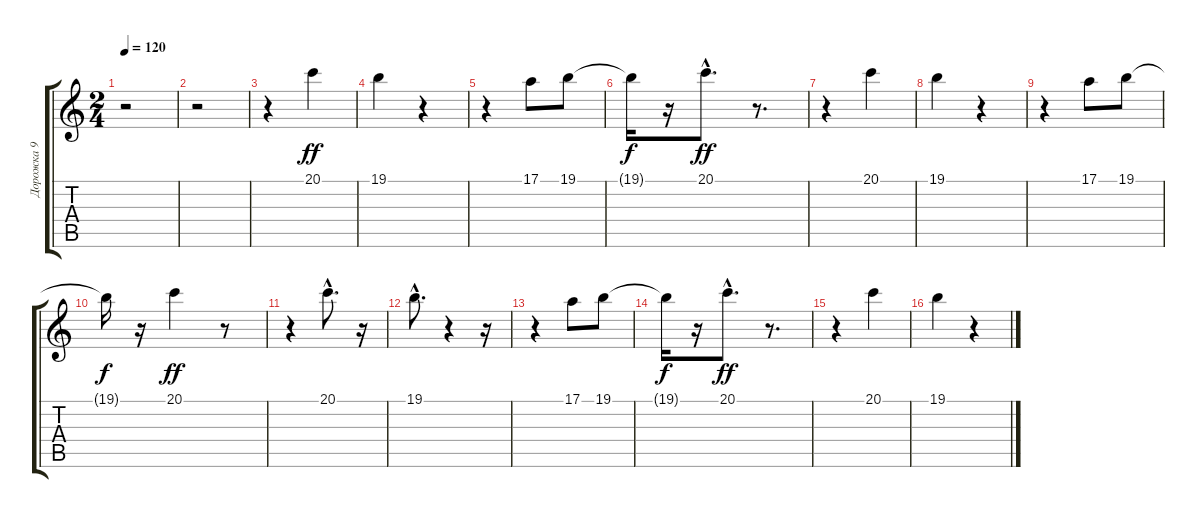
\track ("Дорожка 9" "Дорожка 9") {instrument drawbarorgan}
\staff {score tabs}
\tuning (E4 B3 G3 D3 A2 D2) {hide}
\ts (2 4)
\tempo 120
\clef g2
\ks c
r.2{dy ff} |
r.2 |
r.4 20.1.4 |
19.1.4 r.4 |
r.4 17.1.8 19.1.8 |
19.1{t}.16{dy f} r.16 20.1{hac}.8{d dy ff} r.8{d} |
r.4 20.1.4 |
19.1.4 r.4 |
r.4 17.1.8 19.1.8 |
19.1{t}.16{dy f} r.16 20.1.4{dy ff} r.8 |
r.4 20.1{hac}.8{d} r.16 |
19.1{hac}.8{d} r.4 r.16 |
r.4 17.1.8 19.1.8 |
19.1{t}.16{dy f} r.16 20.1{hac}.8{d dy ff} r.8{d} |
r.4 20.1.4 |
19.1.4 r.4
